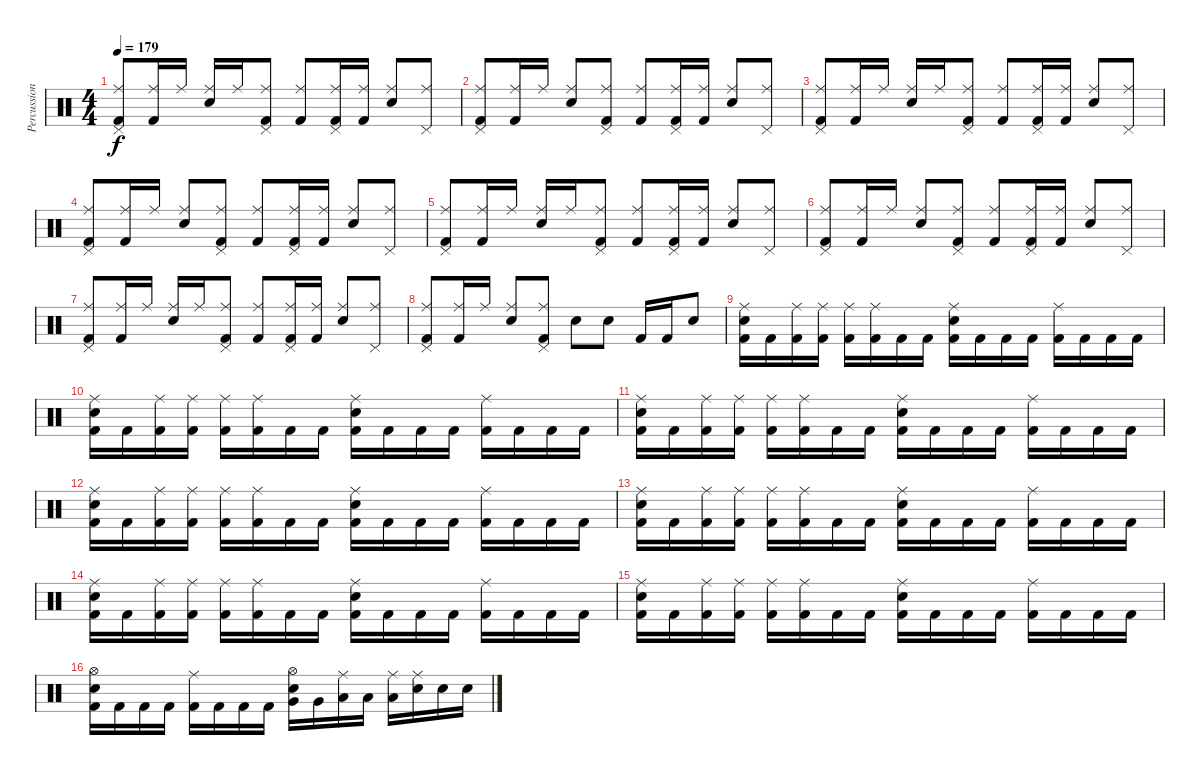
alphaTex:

\track ("Percussion" "Percussion") {instrument percussion}
\staff {score}
\articulation defaults
\ts (4 4)
\tempo 179
\clef neutral
\ks c
("Pedal Hi-Hat (hit)" "Ride (middle)" "Kick (hit) 2").8{dy f} ("Ride (middle)" "Kick (hit) 2").16 "Ride (middle)".16 ("Ride (middle)" "Electric Snare (hit)").16 "Ride (middle)".16 ("Pedal Hi-Hat (hit)" "Ride (middle)" "Kick (hit) 2").8 ("Ride (middle)" "Kick (hit) 2").8 ("Pedal Hi-Hat (hit)" "Ride (middle)" "Kick (hit) 2").16 ("Ride (middle)" "Kick (hit) 2").16 ("Ride (middle)" "Electric Snare (hit)").8 ("Pedal Hi-Hat (hit)" "Ride (middle)").8 |
("Pedal Hi-Hat (hit)" "Ride (middle)" "Kick (hit) 2").8 ("Ride (middle)" "Kick (hit) 2").16 "Ride (middle)".16 ("Ride (middle)" "Electric Snare (hit)").8 ("Pedal Hi-Hat (hit)" "Ride (middle)" "Kick (hit) 2").8 ("Ride (middle)" "Kick (hit) 2").8 ("Pedal Hi-Hat (hit)" "Ride (middle)" "Kick (hit) 2").16 ("Ride (middle)" "Kick (hit) 2").16 ("Ride (middle)" "Electric Snare (hit)").8 ("Pedal Hi-Hat (hit)" "Ride (middle)").8 |
("Pedal Hi-Hat (hit)" "Ride (middle)" "Kick (hit) 2").8 ("Ride (middle)" "Kick (hit) 2").16 "Ride (middle)".16 ("Ride (middle)" "Electric Snare (hit)").16 "Ride (middle)".16 ("Pedal Hi-Hat (hit)" "Ride (middle)" "Kick (hit) 2").8 ("Ride (middle)" "Kick (hit) 2").8 ("Pedal Hi-Hat (hit)" "Ride (middle)" "Kick (hit) 2").16 ("Ride (middle)" "Kick (hit) 2").16 ("Ride (middle)" "Electric Snare (hit)").8 ("Pedal Hi-Hat (hit)" "Ride (middle)").8 |
("Pedal Hi-Hat (hit)" "Ride (middle)" "Kick (hit) 2").8 ("Ride (middle)" "Kick (hit) 2").16 "Ride (middle)".16 ("Ride (middle)" "Electric Snare (hit)").8 ("Pedal Hi-Hat (hit)" "Ride (middle)" "Kick (hit) 2").8 ("Ride (middle)" "Kick (hit) 2").8 ("Pedal Hi-Hat (hit)" "Ride (middle)" "Kick (hit) 2").16 ("Ride (middle)" "Kick (hit) 2").16 ("Ride (middle)" "Electric Snare (hit)").8 ("Pedal Hi-Hat (hit)" "Ride (middle)").8 |
("Pedal Hi-Hat (hit)" "Ride (middle)" "Kick (hit) 2").8 ("Ride (middle)" "Kick (hit) 2").16 "Ride (middle)".16 ("Ride (middle)" "Electric Snare (hit)").16 "Ride (middle)".16 ("Pedal Hi-Hat (hit)" "Ride (middle)" "Kick (hit) 2").8 ("Ride (middle)" "Kick (hit) 2").8 ("Pedal Hi-Hat (hit)" "Ride (middle)" "Kick (hit) 2").16 ("Ride (middle)" "Kick (hit) 2").16 ("Ride (middle)" "Electric Snare (hit)").8 ("Pedal Hi-Hat (hit)" "Ride (middle)").8 |
("Pedal Hi-Hat (hit)" "Ride (middle)" "Kick (hit) 2").8 ("Ride (middle)" "Kick (hit) 2").16 "Ride (middle)".16 ("Ride (middle)" "Electric Snare (hit)").8 ("Pedal Hi-Hat (hit)" "Ride (middle)" "Kick (hit) 2").8 ("Ride (middle)" "Kick (hit) 2").8 ("Pedal Hi-Hat (hit)" "Ride (middle)" "Kick (hit) 2").16 ("Ride (middle)" "Kick (hit) 2").16 ("Ride (middle)" "Electric Snare (hit)").8 ("Pedal Hi-Hat (hit)" "Ride (middle)").8 |
("Pedal Hi-Hat (hit)" "Ride (middle)" "Kick (hit) 2").8 ("Ride (middle)" "Kick (hit) 2").16 "Ride (middle)".16 ("Ride (middle)" "Electric Snare (hit)").16 "Ride (middle)".16 ("Pedal Hi-Hat (hit)" "Ride (middle)" "Kick (hit) 2").8 ("Ride (middle)" "Kick (hit) 2").8 ("Pedal Hi-Hat (hit)" "Ride (middle)" "Kick (hit) 2").16 ("Ride (middle)" "Kick (hit) 2").16 ("Ride (middle)" "Electric Snare (hit)").8 ("Pedal Hi-Hat (hit)" "Ride (middle)").8 |
("Pedal Hi-Hat (hit)" "Ride (middle)" "Kick (hit) 2").8 ("Ride (middle)" "Kick (hit) 2").16 "Ride (middle)".16 ("Ride (middle)" "Electric Snare (hit)").8 ("Pedal Hi-Hat (hit)" "Ride (middle)" "Kick (hit) 2").8 "Electric Snare (hit)".8 "Electric Snare (hit)".8 "Kick (hit) 2".16 "Kick (hit) 2".16 "Electric Snare (hit)".8 |
("Electric Snare (hit)" "Ride (middle)" "Kick (hit) 2").16 "Kick (hit) 2".16 ("Ride (middle)" "Kick (hit) 2").16 ("Ride (middle)" "Kick (hit) 2").16 ("Ride (middle)" "Kick (hit) 2").16 ("Ride (middle)" "Kick (hit) 2").16 "Kick (hit) 2".16 "Kick (hit) 2".16 ("Electric Snare (hit)" "Ride (middle)" "Kick (hit) 2").16 "Kick (hit) 2".16 "Kick (hit) 2".16 "Kick (hit) 2".16 ("Ride (middle)" "Kick (hit) 2").16 "Kick (hit) 2".16 "Kick (hit) 2".16 "Kick (hit) 2".16 |
("Electric Snare (hit)" "Ride (middle)" "Kick (hit) 2").16 "Kick (hit) 2".16 ("Ride (middle)" "Kick (hit) 2").16 ("Ride (middle)" "Kick (hit) 2").16 ("Ride (middle)" "Kick (hit) 2").16 ("Ride (middle)" "Kick (hit) 2").16 "Kick (hit) 2".16 "Kick (hit) 2".16 ("Electric Snare (hit)" "Ride (middle)" "Kick (hit) 2").16 "Kick (hit) 2".16 "Kick (hit) 2".16 "Kick (hit) 2".16 ("Ride (middle)" "Kick (hit) 2").16 "Kick (hit) 2".16 "Kick (hit) 2".16 "Kick (hit) 2".16 |
("Electric Snare (hit)" "Ride (middle)" "Kick (hit) 2").16 "Kick (hit) 2".16 ("Ride (middle)" "Kick (hit) 2").16 ("Ride (middle)" "Kick (hit) 2").16 ("Ride (middle)" "Kick (hit) 2").16 ("Ride (middle)" "Kick (hit) 2").16 "Kick (hit) 2".16 "Kick (hit) 2".16 ("Electric Snare (hit)" "Ride (middle)" "Kick (hit) 2").16 "Kick (hit) 2".16 "Kick (hit) 2".16 "Kick (hit) 2".16 ("Ride (middle)" "Kick (hit) 2").16 "Kick (hit) 2".16 "Kick (hit) 2".16 "Kick (hit) 2".16 |
("Electric Snare (hit)" "Ride (middle)" "Kick (hit) 2").16 "Kick (hit) 2".16 ("Ride (middle)" "Kick (hit) 2").16 ("Ride (middle)" "Kick (hit) 2").16 ("Ride (middle)" "Kick (hit) 2").16 ("Ride (middle)" "Kick (hit) 2").16 "Kick (hit) 2".16 "Kick (hit) 2".16 ("Electric Snare (hit)" "Ride (middle)" "Kick (hit) 2").16 "Kick (hit) 2".16 "Kick (hit) 2".16 "Kick (hit) 2".16 ("Ride (middle)" "Kick (hit) 2").16 "Kick (hit) 2".16 "Kick (hit) 2".16 "Kick (hit) 2".16 |
("Electric Snare (hit)" "Ride (middle)" "Kick (hit) 2").16 "Kick (hit) 2".16 ("Ride (middle)" "Kick (hit) 2").16 ("Ride (middle)" "Kick (hit) 2").16 ("Ride (middle)" "Kick (hit) 2").16 ("Ride (middle)" "Kick (hit) 2").16 "Kick (hit) 2".16 "Kick (hit) 2".16 ("Electric Snare (hit)" "Ride (middle)" "Kick (hit) 2").16 "Kick (hit) 2".16 "Kick (hit) 2".16 "Kick (hit) 2".16 ("Ride (middle)" "Kick (hit) 2").16 "Kick (hit) 2".16 "Kick (hit) 2".16 "Kick (hit) 2".16 |
("Electric Snare (hit)" "Ride (middle)" "Kick (hit) 2").16 "Kick (hit) 2".16 ("Ride (middle)" "Kick (hit) 2").16 ("Ride (middle)" "Kick (hit) 2").16 ("Ride (middle)" "Kick (hit) 2").16 ("Ride (middle)" "Kick (hit) 2").16 "Kick (hit) 2".16 "Kick (hit) 2".16 ("Electric Snare (hit)" "Ride (middle)" "Kick (hit) 2").16 "Kick (hit) 2".16 "Kick (hit) 2".16 "Kick (hit) 2".16 ("Ride (middle)" "Kick (hit) 2").16 "Kick (hit) 2".16 "Kick (hit) 2".16 "Kick (hit) 2".16 |
("Electric Snare (hit)" "Ride (middle)" "Kick (hit) 2").16 "Kick (hit) 2".16 ("Ride (middle)" "Kick (hit) 2").16 ("Ride (middle)" "Kick (hit) 2").16 ("Ride (middle)" "Kick (hit) 2").16 ("Ride (middle)" "Kick (hit) 2").16 "Kick (hit) 2".16 "Kick (hit) 2".16 ("Electric Snare (hit)" "Ride (middle)" "Kick (hit) 2").16 "Kick (hit) 2".16 "Kick (hit) 2".16 "Kick (hit) 2".16 ("Ride (middle)" "Kick (hit) 2").16 "Kick (hit) 2".16 "Kick (hit) 2".16 "Kick (hit) 2".16 |
("Electric Snare (hit)" "Hi-Hat (open)" "Kick (hit) 2").16 "Kick (hit) 2".16 "Kick (hit) 2".16 "Kick (hit) 2".16 ("Ride (middle)" "Kick (hit) 2").16 "Kick (hit) 2".16 "Kick (hit) 2".16 "Kick (hit) 2".16 ("Electric Snare (hit)" "Hi-Hat (open)" "Very Low Tom (hit)").16 "Very Low Tom (hit)".16 ("Ride (middle)" "Low Floor Tom (hit)").16 "Low Floor Tom (hit)".16 ("Ride (middle)" "Low Floor Tom (hit)").16 ("Ride (middle)" "Electric Snare (hit)").16 "Electric Snare (hit)".16 "Electric Snare (hit)".16
